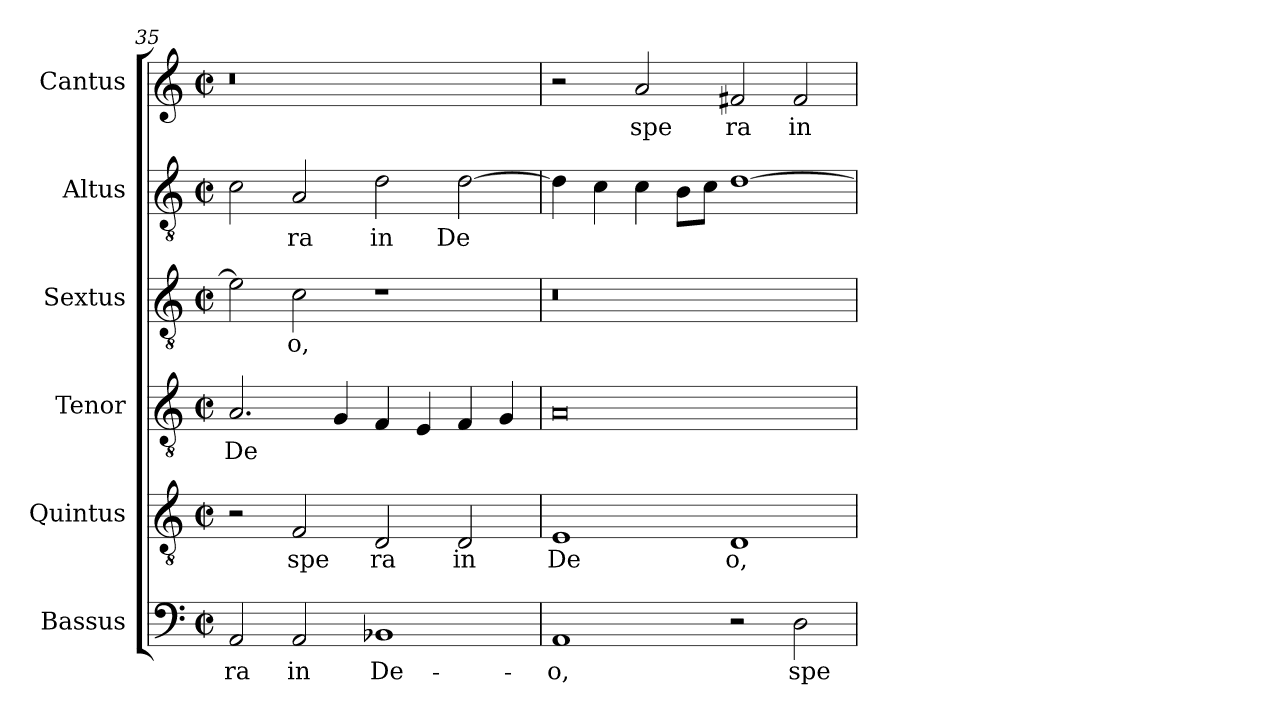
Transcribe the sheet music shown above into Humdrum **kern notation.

**kern	**text	**kern	**text	**kern	**text	**kern	**text	**kern	**text	**kern	**text
*part6	*part6	*part5	*part5	*part4	*part4	*part3	*part3	*part2	*part2	*part1	*part1
*staff6	*staff6	*staff5	*staff5	*staff4	*staff4	*staff3	*staff3	*staff2	*staff2	*staff1	*staff1
*I"Bassus	*	*I"Quintus	*	*I"Tenor	*	*I"Sextus	*	*I"Altus	*	*I"Cantus	*
!!LO:PB:g=z
*clefF4	*	*clefGv2	*	*clefGv2	*	*clefGv2	*	*clefGv2	*	*clefG2	*
*k[]	*	*k[]	*	*k[]	*	*k[]	*	*k[]	*	*k[]	*
*C:	*	*C:	*	*C:	*	*C:	*	*C:	*	*C:	*
*M2/2	*	*M2/2	*	*M2/2	*	*M2/2	*	*M2/2	*	*M2/2	*
*met(c|)	*	*met(c|)	*	*met(c|)	*	*met(c|)	*	*met(c|)	*	*met(c|)	*
=35	=35	=35	=35	=35	=35	=35	=35	=35	=35	=35	=35
!	!LO:LY:b	!	!	!	!LO:LY:b:cj	!	!LO:LY:b:cj	!	!LO:LY:b:cj	!	!
2AA/	ra	2r	.	2.A/	De-	2e\]	.	2c\	--	0r	.
!	!LO:LY:b	!	!LO:LY:b:cj	!	!	!	!LO:LY:b:cj	!	!LO:LY:b:cj	!	!
2AA/	in	2F/	spe	.	.	2c\	o,	2A/	-ra	.	.
!	!	!	!	!	!LO:LY:b:cj	!	!	!	!	!	!
.	.	.	.	4G/	--	.	.	.	.	.	.
!	!LO:LY:b	!	!LO:LY:b:cj	!	!LO:LY:b:cj	!	!	!	!LO:LY:b:cj	!	!
1BB-X	De-	2D/	ra	4F/	--	1r	.	2d\	in	.	.
!	!	!	!	!	!LO:LY:b:cj	!	!	!	!	!	!
.	.	.	.	4E/	--	.	.	.	.	.	.
!	!	!	!LO:LY:b:cj	!	!LO:LY:b:cj	!	!	!	!LO:LY:b:cj	!	!
.	.	2D/	in	4F/	--	.	.	[>2d\	De-	.	.
!	!	!	!	!	!LO:LY:b:cj	!	!	!	!	!	!
.	.	.	.	4G/	--	.	.	.	.	.	.
=36	=36	=36	=36	=36	=36	=36	=36	=36	=36	=36	=36
!	!LO:LY:b	!	!LO:LY:b:cj	!	!LO:LY:b:cj	!	!	!	!LO:LY:b:cj	!	!
1AA	-o,	1E	De	0A	--	0r	.	4d\]	--	2r	.
!	!	!	!	!	!	!	!	!	!LO:LY:b:cj	!	!
.	.	.	.	.	.	.	.	4c\	--	.	.
!	!	!	!	!	!	!	!	!	!LO:LY:b:cj	!	!LO:LY:b
.	.	.	.	.	.	.	.	4c\	--	2a/	spe
!	!	!	!	!	!	!	!	!	!LO:LY:b:cj	!	!
.	.	.	.	.	.	.	.	8B\L	--	.	.
!	!	!	!	!	!	!	!	!	!LO:LY:b:cj	!	!
.	.	.	.	.	.	.	.	8c\J	--	.	.
!	!	!	!LO:LY:b:cj	!	!	!	!	!	!LO:LY:b:cj	!	!LO:LY:b
2r	.	1D	o,	.	.	.	.	[>1d	--	2f#X/	ra
!	!LO:LY:b	!	!	!	!	!	!	!	!	!	!LO:LY:b
2D\	spe-	.	.	.	.	.	.	.	.	2f#/	in
=	=	=	=	=	=	=	=	=	=	=	=
*-	*-	*-	*-	*-	*-	*-	*-	*-	*-	*-	*-
